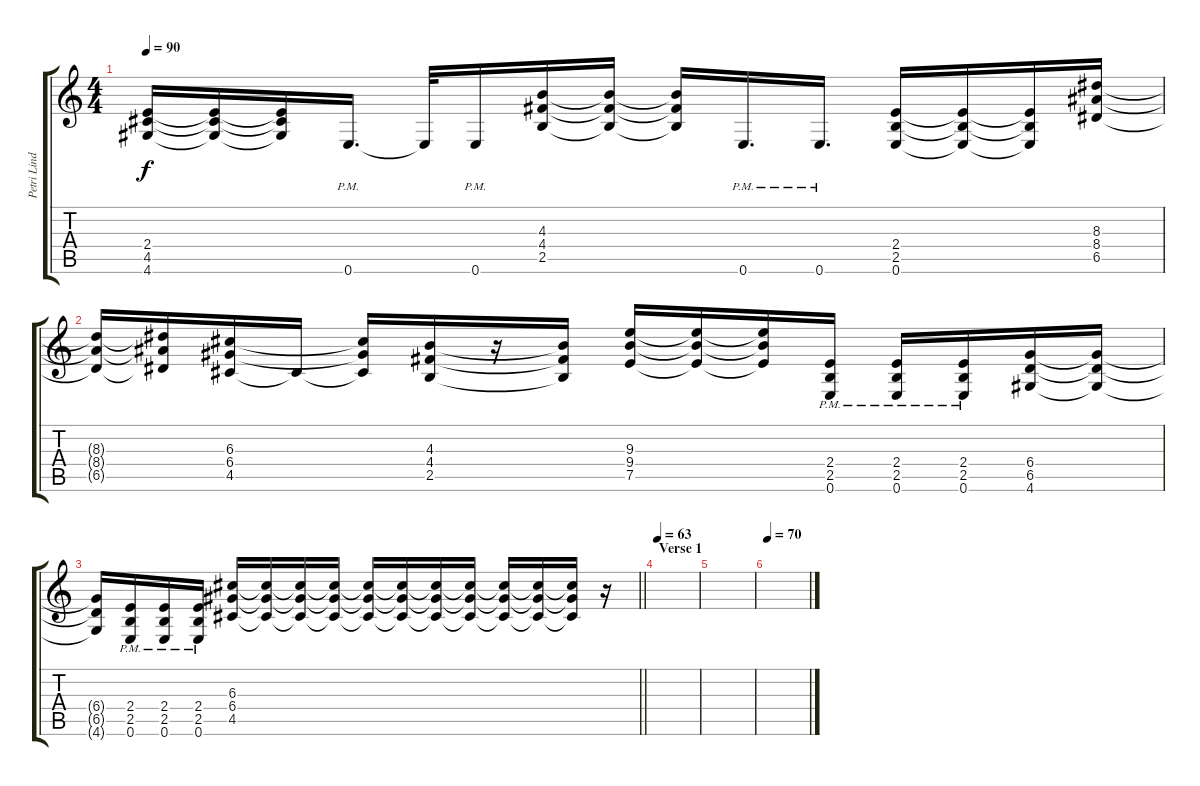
\track ("Petri Lindroos" "Petri Lind") {instrument overdrivenguitar}
\staff {score tabs}
\tuning (E4 B3 G3 D3 A2 E2) {hide}
\ts (4 4)
\tempo 90
\clef g2
\ks c
(2.4 4.5 4.6).16{dy f} (2.4{t} 4.5{t} 4.6{t}).16 (2.4{t} 4.5{t} 4.6{t}).16 0.6{pm}.16{d} 0.6{t}.32 0.6{pm}.16 (4.3 4.4 2.5).16 (4.3{t} 4.4{t} 2.5{t}).16 (4.3{t} 4.4{t} 2.5{t}).16 0.6{pm}.16{d} 0.6{pm}.16{d} (2.4 2.5 0.6).16 (2.4{t} 2.5{t} 0.6{t}).16 (2.4{t} 2.5{t} 0.6{t}).16 (8.3 8.4 6.5).16 |
(8.3{t} 8.4{t} 6.5{t}).16 (8.3{t} 8.4{t} 6.5{t}).16 (6.3 6.4 4.5).16 4.5{t}.16 (6.3{t} 6.4{t} 4.5{t}).16 (4.3 4.4 2.5).16 r.16 (4.3{t} 4.4{t} 2.5{t}).16 (9.3 9.4 7.5).16 (9.3{t} 9.4{t} 7.5{t}).16 (9.3{t} 9.4{t} 7.5{t}).16 (2.4{pm} 2.5{pm} 0.6{pm}).16 (2.4{pm} 2.5{pm} 0.6{pm}).16 (2.4{pm} 2.5{pm} 0.6).16 (6.4 6.5 4.6).16 (6.4{t} 6.5{t} 4.6{t}).16 |
\barLineRight lightlight
(6.4{t} 6.5{t} 4.6{t}).16 (2.4{pm} 2.5{pm} 0.6{pm}).16 (2.4{pm} 2.5{pm} 0.6{pm}).16 (2.4{pm} 2.5{pm} 0.6{pm}).16 (6.3 6.4 4.5).16 (6.3{t} 6.4{t} 4.5{t}).16 (6.3{t} 6.4{t} 4.5{t}).16 (6.3{t} 6.4{t} 4.5{t}).16 (6.3{t} 6.4{t} 4.5{t}).16 (6.3{t} 6.4{t} 4.5{t}).16 (6.3{t} 6.4{t} 4.5{t}).16 (6.3{t} 6.4{t} 4.5{t}).16 (6.3{t} 6.4{t} 4.5{t}).16 (6.3{t} 6.4{t} 4.5{t}).16 (6.3{t} 6.4{t} 4.5{t}).16 r.16 |
\section ("" "Verse 1")
\tempo 63
|
|
\tempo 70
